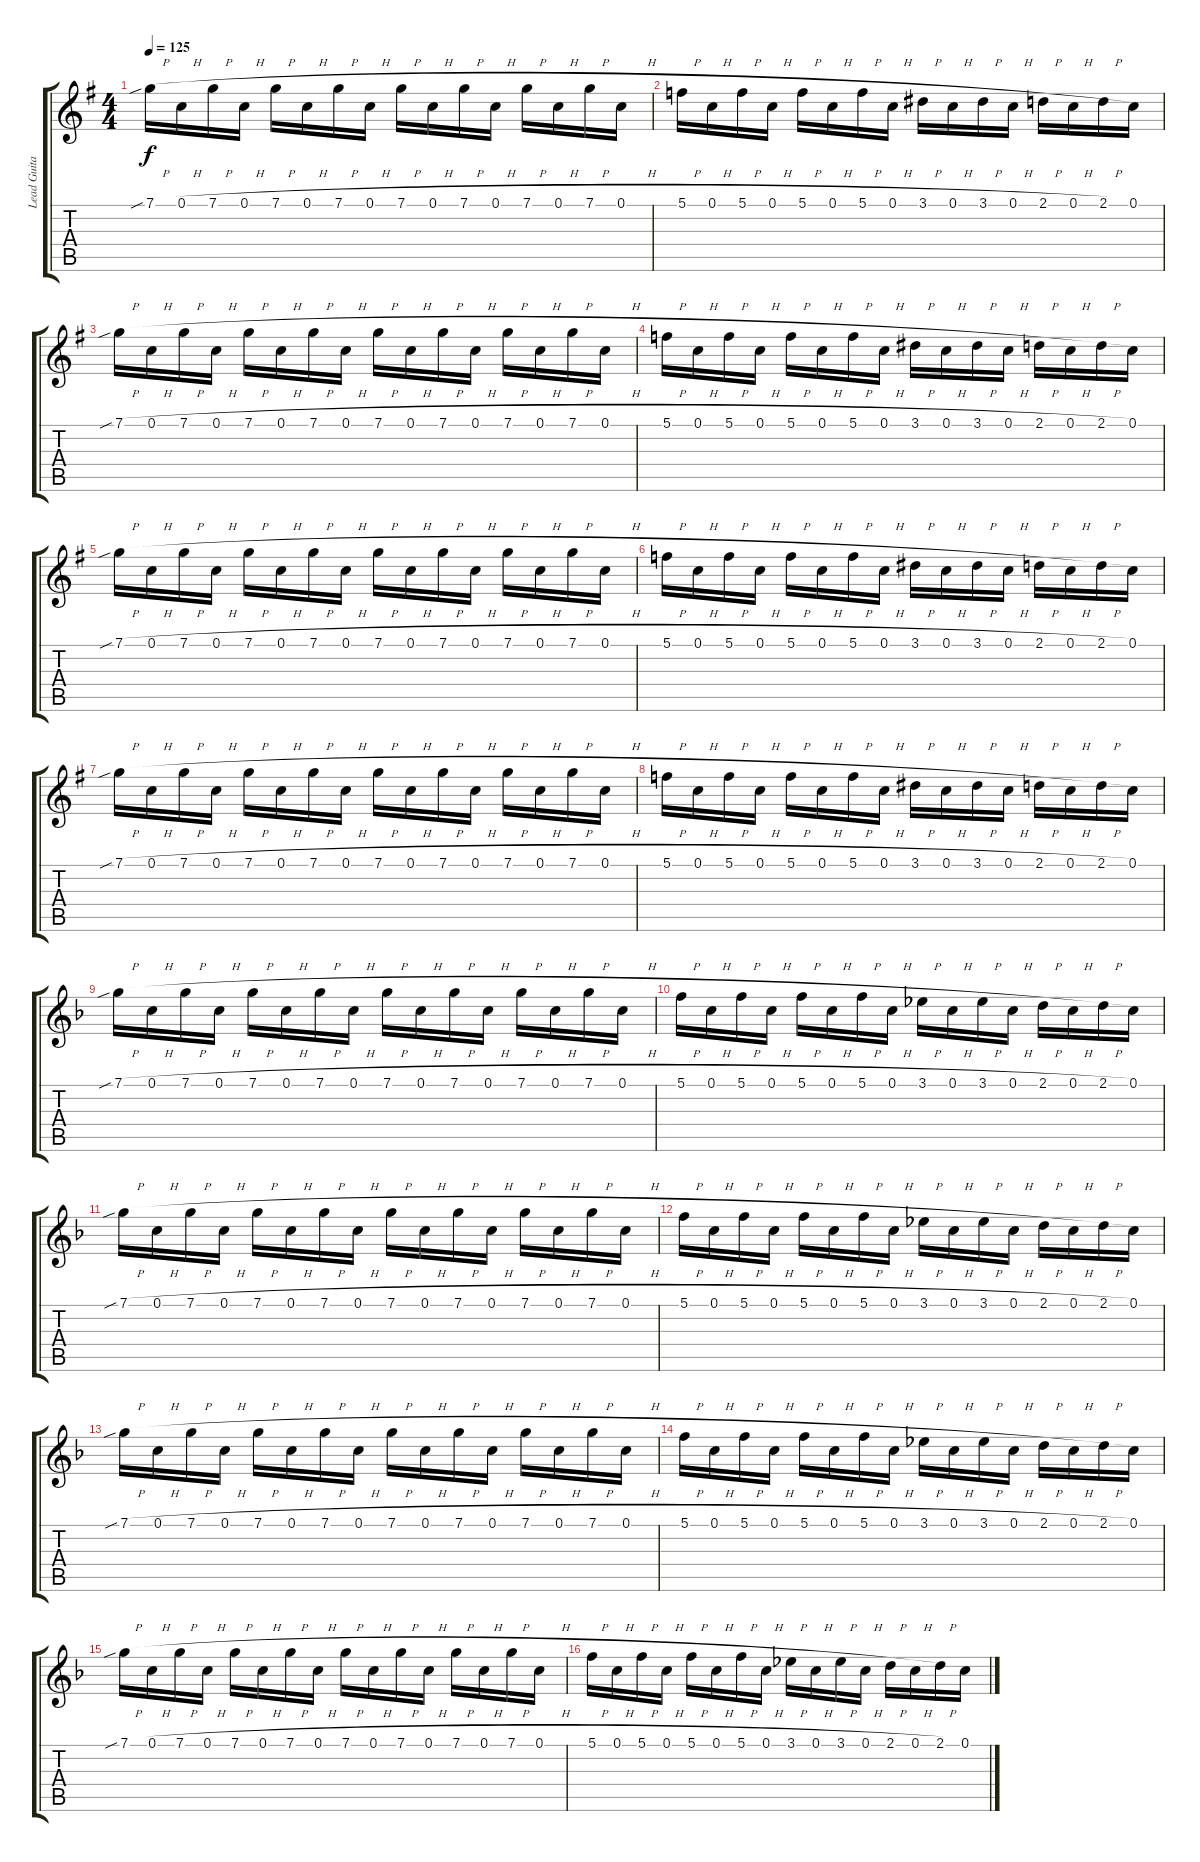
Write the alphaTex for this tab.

\track ("Lead Guitar" "Lead Guita") {instrument distortionguitar}
\staff {score tabs}
\tuning (C4 G3 Eb3 Bb2 F2 C2) {hide}
\ts (4 4)
\tempo 125
\clef g2
\ks g
7.1{sib h}.16{dy f instrument distortionguitar} 0.1{h}.16 7.1{h}.16 0.1{h}.16 7.1{h}.16 0.1{h}.16 7.1{h}.16 0.1{h}.16 7.1{h}.16 0.1{h}.16 7.1{h}.16 0.1{h}.16 7.1{h}.16 0.1{h}.16 7.1{h}.16 0.1{h}.16 |
5.1{h}.16 0.1{h}.16 5.1{h}.16 0.1{h}.16 5.1{h}.16 0.1{h}.16 5.1{h}.16 0.1{h}.16 3.1{h}.16 0.1{h}.16 3.1{h}.16 0.1{h}.16 2.1{h}.16 0.1{h}.16 2.1{h}.16 0.1.16 |
7.1{sib h}.16 0.1{h}.16 7.1{h}.16 0.1{h}.16 7.1{h}.16 0.1{h}.16 7.1{h}.16 0.1{h}.16 7.1{h}.16 0.1{h}.16 7.1{h}.16 0.1{h}.16 7.1{h}.16 0.1{h}.16 7.1{h}.16 0.1{h}.16 |
5.1{h}.16 0.1{h}.16 5.1{h}.16 0.1{h}.16 5.1{h}.16 0.1{h}.16 5.1{h}.16 0.1{h}.16 3.1{h}.16 0.1{h}.16 3.1{h}.16 0.1{h}.16 2.1{h}.16 0.1{h}.16 2.1{h}.16 0.1.16 |
7.1{sib h}.16 0.1{h}.16 7.1{h}.16 0.1{h}.16 7.1{h}.16 0.1{h}.16 7.1{h}.16 0.1{h}.16 7.1{h}.16 0.1{h}.16 7.1{h}.16 0.1{h}.16 7.1{h}.16 0.1{h}.16 7.1{h}.16 0.1{h}.16 |
5.1{h}.16 0.1{h}.16 5.1{h}.16 0.1{h}.16 5.1{h}.16 0.1{h}.16 5.1{h}.16 0.1{h}.16 3.1{h}.16 0.1{h}.16 3.1{h}.16 0.1{h}.16 2.1{h}.16 0.1{h}.16 2.1{h}.16 0.1.16 |
7.1{sib h}.16 0.1{h}.16 7.1{h}.16 0.1{h}.16 7.1{h}.16 0.1{h}.16 7.1{h}.16 0.1{h}.16 7.1{h}.16 0.1{h}.16 7.1{h}.16 0.1{h}.16 7.1{h}.16 0.1{h}.16 7.1{h}.16 0.1{h}.16 |
5.1{h}.16 0.1{h}.16 5.1{h}.16 0.1{h}.16 5.1{h}.16 0.1{h}.16 5.1{h}.16 0.1{h}.16 3.1{h}.16 0.1{h}.16 3.1{h}.16 0.1{h}.16 2.1{h}.16 0.1{h}.16 2.1{h}.16 0.1.16 |
\ks f
7.1{sib h}.16 0.1{h}.16 7.1{h}.16 0.1{h}.16 7.1{h}.16 0.1{h}.16 7.1{h}.16 0.1{h}.16 7.1{h}.16 0.1{h}.16 7.1{h}.16 0.1{h}.16 7.1{h}.16 0.1{h}.16 7.1{h}.16 0.1{h}.16 |
5.1{h}.16 0.1{h}.16 5.1{h}.16 0.1{h}.16 5.1{h}.16 0.1{h}.16 5.1{h}.16 0.1{h}.16 3.1{h}.16 0.1{h}.16 3.1{h}.16 0.1{h}.16 2.1{h}.16 0.1{h}.16 2.1{h}.16 0.1.16 |
7.1{sib h}.16 0.1{h}.16 7.1{h}.16 0.1{h}.16 7.1{h}.16 0.1{h}.16 7.1{h}.16 0.1{h}.16 7.1{h}.16 0.1{h}.16 7.1{h}.16 0.1{h}.16 7.1{h}.16 0.1{h}.16 7.1{h}.16 0.1{h}.16 |
5.1{h}.16 0.1{h}.16 5.1{h}.16 0.1{h}.16 5.1{h}.16 0.1{h}.16 5.1{h}.16 0.1{h}.16 3.1{h}.16 0.1{h}.16 3.1{h}.16 0.1{h}.16 2.1{h}.16 0.1{h}.16 2.1{h}.16 0.1.16 |
7.1{sib h}.16 0.1{h}.16 7.1{h}.16 0.1{h}.16 7.1{h}.16 0.1{h}.16 7.1{h}.16 0.1{h}.16 7.1{h}.16 0.1{h}.16 7.1{h}.16 0.1{h}.16 7.1{h}.16 0.1{h}.16 7.1{h}.16 0.1{h}.16 |
5.1{h}.16 0.1{h}.16 5.1{h}.16 0.1{h}.16 5.1{h}.16 0.1{h}.16 5.1{h}.16 0.1{h}.16 3.1{h}.16 0.1{h}.16 3.1{h}.16 0.1{h}.16 2.1{h}.16 0.1{h}.16 2.1{h}.16 0.1.16 |
7.1{sib h}.16 0.1{h}.16 7.1{h}.16 0.1{h}.16 7.1{h}.16 0.1{h}.16 7.1{h}.16 0.1{h}.16 7.1{h}.16 0.1{h}.16 7.1{h}.16 0.1{h}.16 7.1{h}.16 0.1{h}.16 7.1{h}.16 0.1{h}.16 |
5.1{h}.16 0.1{h}.16 5.1{h}.16 0.1{h}.16 5.1{h}.16 0.1{h}.16 5.1{h}.16 0.1{h}.16 3.1{h}.16 0.1{h}.16 3.1{h}.16 0.1{h}.16 2.1{h}.16 0.1{h}.16 2.1{h}.16 0.1.16
